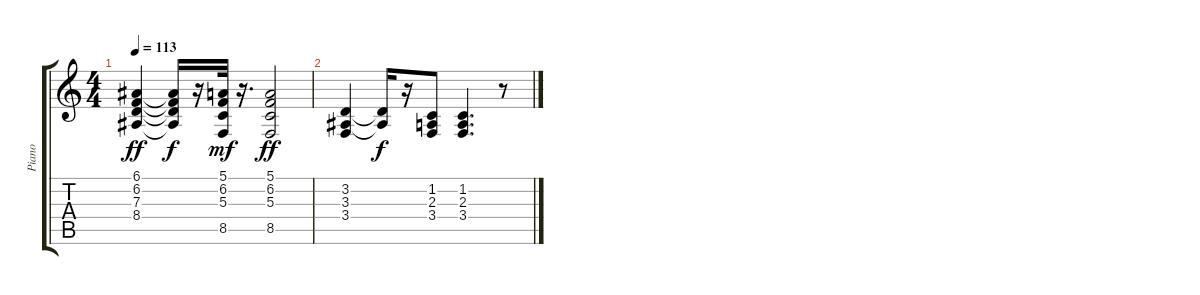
\track ("Piano" "Piano") {instrument honkytonkpiano}
\staff {score tabs}
\tuning (E4 B3 G3 D3 A2 E2) {hide}
\ts (4 4)
\tempo 113
\clef g2
\ks c
(6.1 6.2 7.3 8.4).4{dy ff} (6.1{t} 6.2{t} 7.3{t} 8.4{t}).16{dy f} r.16 (5.1 6.2 5.3 8.5).32{dy mf} r.16{d} (5.1 6.2 5.3 8.5).2{dy ff} |
(3.2 3.3 3.4).4 (3.2{t} 3.3{t}).16{dy f} r.16 (1.2 2.3 3.4).8 (1.2 2.3 3.4).4{d} r.8
